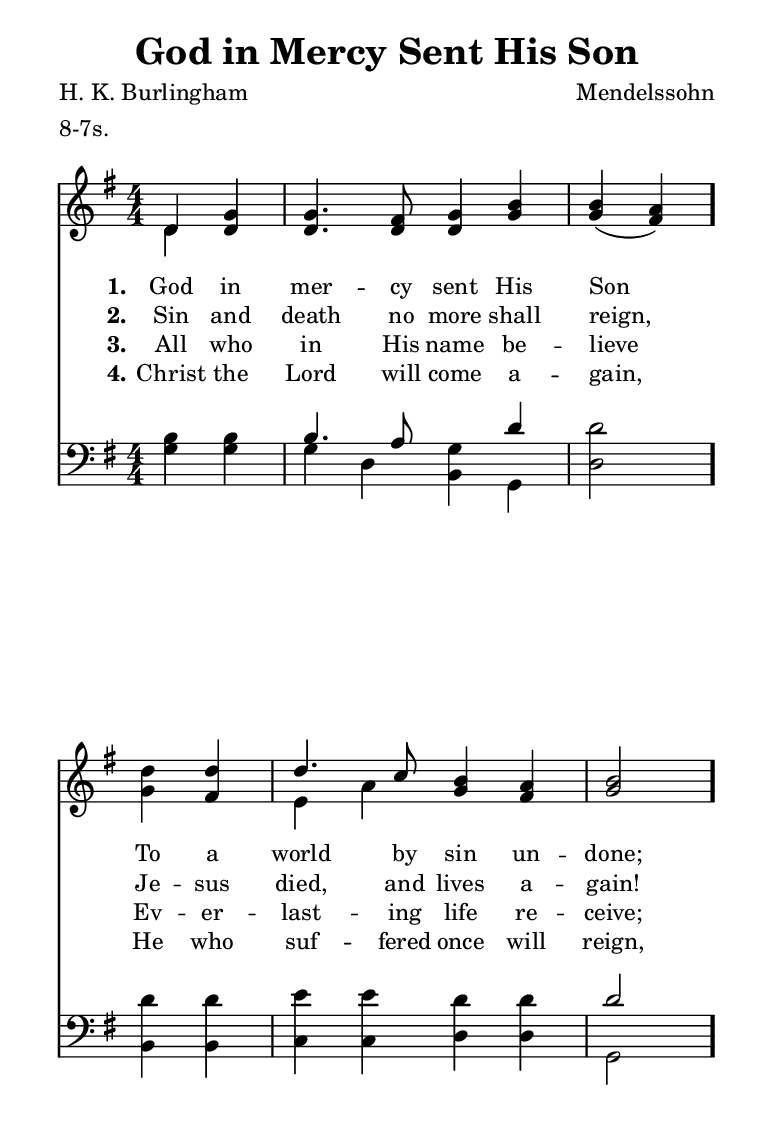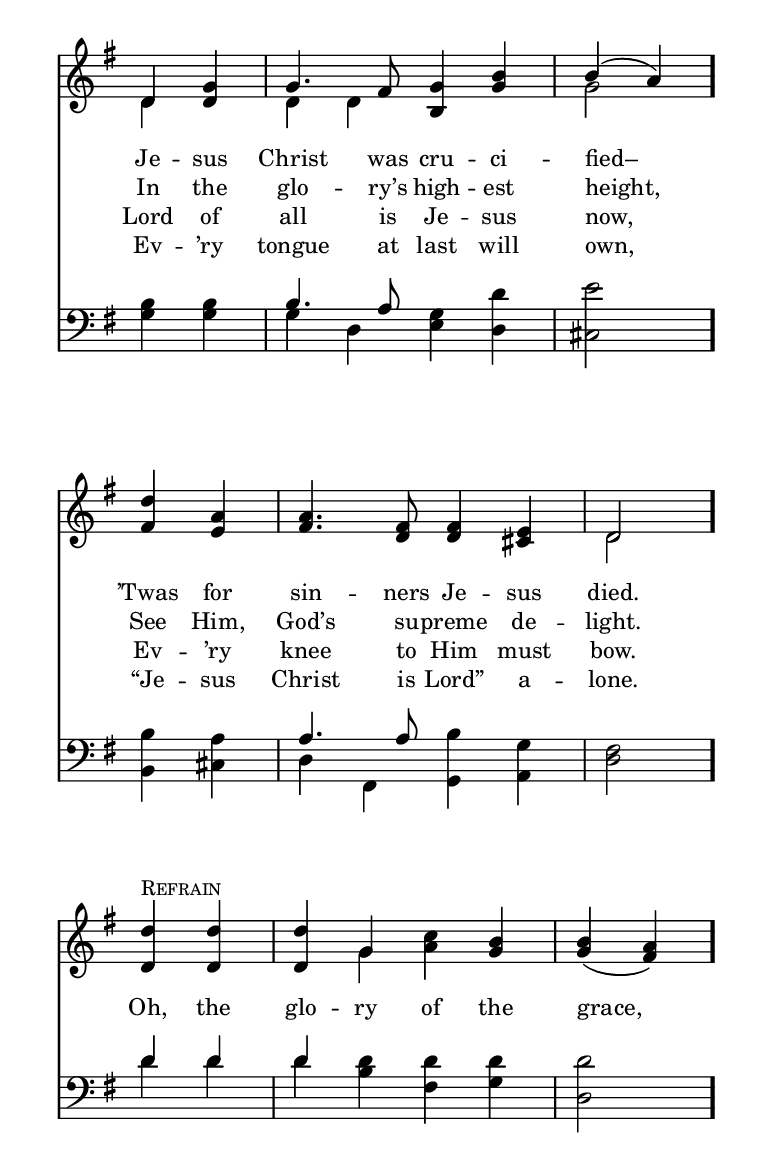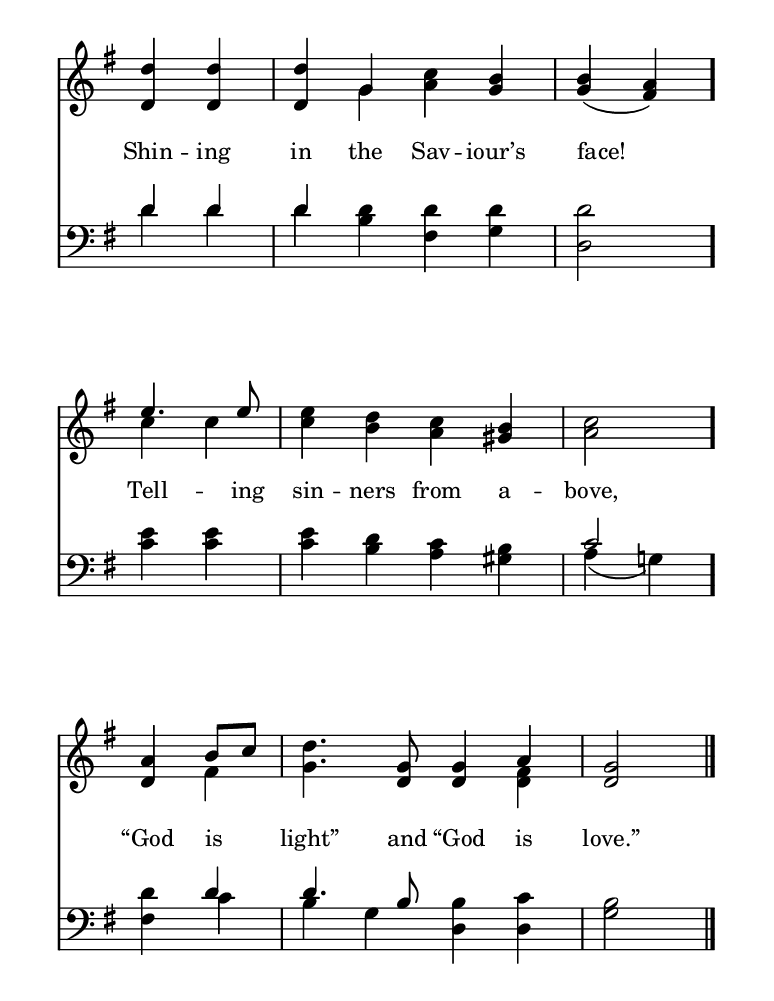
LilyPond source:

\include "common/global.ily"
\paper {
  \include "common/paper.ily"
}

\header{
  %gospel
  hymnnumber = "16"
  title = "God in Mercy Sent His Son"
  tunename = "Herald Angels"
  meter = "8-7s."
  poet = "H. K. Burlingham"
  composer = "Mendelssohn"
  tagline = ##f
}

% for fermata in MIDI
ta = { \tempo 4=80 }
tb = { \tempo 4=40 }

patternAA = { c4 c4 | c4. c8 c4 c4 | c4( c4) } % Line 1 soprano / alto / bass, Line 3 soprano
patternAB = { c4 c4 | c4. c8 c4 c4 | c2 } % Line 1 tenor, Line 2 soprano, Line 3 tenor, Line 4 soprano / alto / tenor
patternAC = { c4 c8[ c8 ] | c4. c8 c4 c4 | c2 } % Refrain line 4 soprano

patternBA = { c4 c4 | c4 c4 c4 c4 | c2 } % Line 2 alto, Line 3 alto / bass, Line 4 bass, Refrain line 1 / 2 tenor / bass, Refrain line 3 tenor, Refrain line 4 bass
patternBB = { c4 c4 | c4 c4 c4 c4 | c4( c4) } % Refrain line 1 / 2 soprano / alto, Refrain line 3 bass
patternBC = { c4. c8 | c4 c4 c4 c4 | c2 } % Refrain line 3 soprano

global = {
  \include "common/overrides.ily"
  \override Staff.TimeSignature.style = #'numbered
  \time 4/4
  \override Score.MetronomeMark.transparent = ##t % hide all fermata changes too
  \ta
  \key g \major
  \partial 2
  \autoBeamOff
}

notesSoprano = {
\global
\relative c' {

  \changePitch \patternAA { d g   | g fis g b   | b a }
  \changePitch \patternAB { d d   | d c b a     | b   }
  \changePitch \patternAA { d, g  | g fis g b   | b a }
  \changePitch \patternAB { d a   | a fis fis e | d   }

  << s^\markup { \small \caps "Refrain" }
  \changePitch \patternBB { d' d  | d g, c b    | b a } >>
  \changePitch \patternBB { d d   | d g, c b    | b a }
  \changePitch \patternBC { e' e  | e d c b     | c   }
  \changePitch \patternAC { a b c | d g, g a    | g   }

  \bar "|."

}
}

notesAlto = {
\global
\relative e' {

  \changePitch \patternAA { d d    | d d d g       | g fis }
  \changePitch \patternBA { g fis  | e a g fis     | g     }
  \changePitch \patternBA { d d    | d d b g'      | g     }
  \changePitch \patternAB { fis e  | fis d d cis   | d     }

  \changePitch \patternBB { d d    | d g a g       | g fis }
  \changePitch \patternBB { d d    | d g a g       | g fis }
  \changePitch \patternBA { c' c   | c b a gis     | a     }
  \changePitch \patternAB { d, fis | g d d <d fis> | d     }

}
}

notesTenor = {
\global
\relative a {

  \changePitch \patternAB { b b  | b a g d' | d   }
  \changePitch \patternBA { d d  | e e d d  | d   }
  \changePitch \patternAB { b b  | b a g d' | e   }
  \changePitch \patternAB { b a  | a a b g  | fis }

  \changePitch \patternBA { d' d | d d d d  | d   }
  \changePitch \patternBA { d d  | d d d d  | d   }
  \changePitch \patternBA { e e  | e d c b  | c   }
  \changePitch \patternAB { d d  | d b b c  | b   }

}
}

notesBass = {
\global
\relative f {

  \changePitch \patternBA { g g    | g d b g    | d'   }
  \changePitch \patternBA { b b    | c c d d    | g,   }
  \changePitch \patternBA { g' g   | g d e d    | cis  }
  \changePitch \patternBA { b cis! | d fis, g a | d    }

  \changePitch \patternBA { d' d   | d b fis g  | d    }
  \changePitch \patternBA { d' d   | d b fis g  | d    }
  \changePitch \patternBB { c' c   | c b a gis  | a g! }
  \changePitch \patternBA { fis c' | b g d d    | g    }

}
}

notesLower = {
\global
\relative f {

  \repeat unfold 48 \skip 4
  \override NoteHead.font-size = #-4
  c2 | c2 c4 e4

}
}

Refrain = \lyricmode {

Oh, the glo -- ry of the grace, \bar "."
Shin -- ing in the Sav -- iour’s face! \bar "." \break
Tell -- ing sin -- ners from a -- bove, \bar "."
“God is light” and “God is love.” \bar "." \break

}

wordsA = \lyricmode {
\set stanza = "1."

God in mer -- cy sent His Son \bar "."
To a world by sin un -- done; \bar "." \break
Je -- sus Christ was cru -- ci -- fied– \bar "."
’Twas for sin -- ners Je -- sus died. \bar "." \break

}

wordsB = \lyricmode {
\set stanza = "2."

Sin and death no more shall reign,
Je -- sus died, and lives a -- gain!
In the glo -- ry’s high -- est height,
See Him, God’s su -- preme de -- light.

\Refrain

}

wordsC = \lyricmode {
\set stanza = "3."

All who in His name be -- lieve
Ev -- er -- last -- ing life re -- ceive;
Lord of all is Je -- sus now,
Ev -- ’ry knee to Him must bow.

}

wordsD = \lyricmode {
\set stanza = "4."

Christ the Lord will come a -- gain,
He who suf -- fered once will reign,
Ev -- ’ry tongue at last will own,
“Je -- sus Christ is Lord” a -- lone.

}

\score {
  \context ChoirStaff <<
    \context Staff = upper <<
      \set Staff.autoBeaming = ##f
      \set ChoirStaff.systemStartDelimiter = #'SystemStartBar
      \set ChoirStaff.printPartCombineTexts = ##f
      \partcombine #'(2 . 9) \notesSoprano \notesAlto
      \context NullVoice = sopranos { \voiceOne << \notesSoprano >> }
      \context NullVoice = altos { \voiceTwo << \notesAlto >> }
      \context Lyrics = one   \lyricsto sopranos \wordsA
      \context Lyrics = two   \lyricsto sopranos \wordsB
      \context Lyrics = three \lyricsto sopranos \wordsC
      \context Lyrics = four  \lyricsto sopranos \wordsD
    >>
    \context Staff = men <<
      \set Staff.autoBeaming = ##f
      \clef bass
      \set ChoirStaff.printPartCombineTexts = ##f
      \partcombine #'(2 . 9) \notesTenor \notesBass
      \context NullVoice = tenors { \voiceOne << \notesTenor >> }
      \context NullVoice = basses { \voiceTwo << \notesBass >> }
      % TODO share stems properly
      %\context Voice = loweryet { \voiceFour << \notesLower >> }
    >>
  >>
  \layout {
    \include "common/layout.ily"
  }
  \midi{
    \include "common/midi.ily"
  }
}

\version "2.19.49"  % necessary for upgrading to future LilyPond versions.

% vi:set et ts=2 sw=2 ai nocindent syntax=lilypond:
